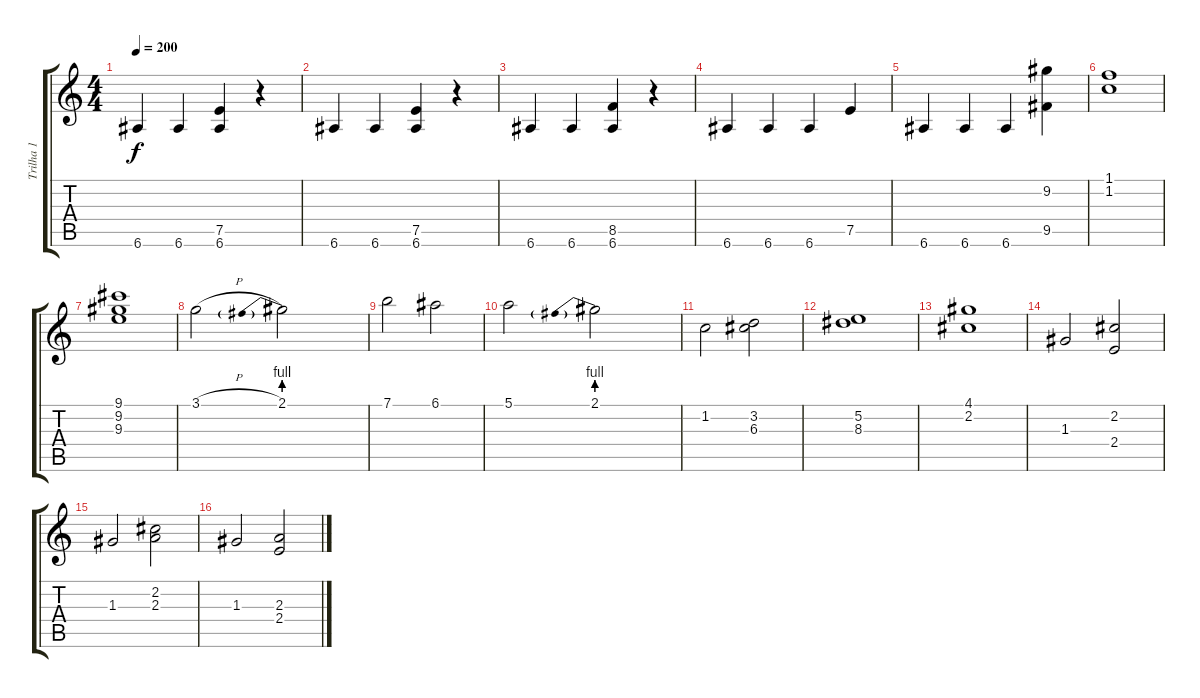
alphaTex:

\track ("Trilha 1" "Trilha 1") {instrument acousticguitarsteel}
\staff {score tabs}
\tuning (E4 B3 G3 D3 A2 E2) {hide}
\ts (4 4)
\tempo 200
\clef g2
\ks c
6.6.4{dy f instrument acousticguitarsteel} 6.6.4 (7.5 6.6).4 r.4 |
6.6.4 6.6.4 (7.5 6.6).4 r.4 |
6.6.4 6.6.4 (8.5 6.6).4 r.4 |
6.6.4 6.6.4 6.6.4 7.5.4 |
6.6.4 6.6.4 6.6.4 (9.2 9.5).4 |
(1.1 1.2).1 |
(9.1 9.2 9.3).1 |
3.1{h}.2 2.1{be (prebend 0 4 60 4)}.2 |
7.1.2 6.1.2 |
5.1.2 2.1{be (prebend 0 4 60 4)}.2 |
1.2.2 (3.2 6.3).2 |
(5.2 8.3).1 |
(4.1 2.2).1 |
1.3.2 (2.2 2.4).2 |
1.3.2 (2.2 2.3).2 |
1.3.2 (2.3 2.4).2
